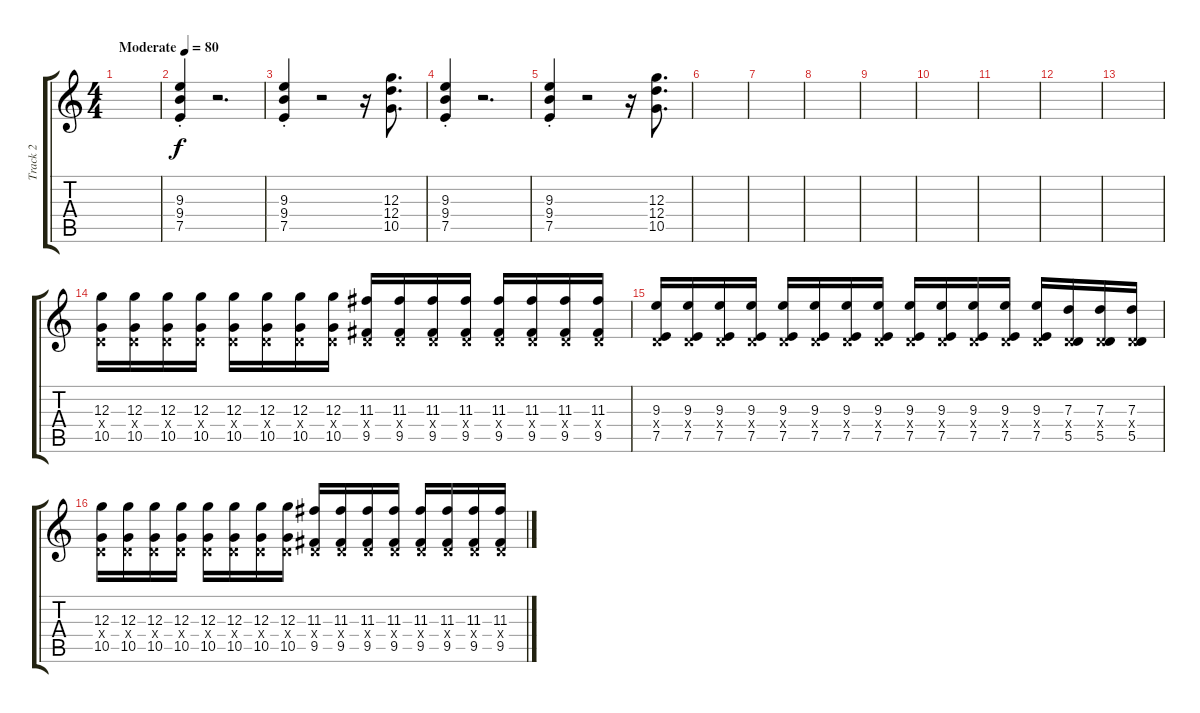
\track ("Track 2" "Track 2") {instrument overdrivenguitar}
\staff {score tabs}
\tuning (E4 B3 G3 D3 A2 E2) {hide}
\ts (4 4)
\tempo (80 "Moderate")
\clef g2
\ks c
|
(9.3{st} 9.4{st} 7.5{st}).4 r.2{d} |
(9.3{st} 9.4{st} 7.5{st}).4 r.2 r.16 (12.3 12.4 10.5).8{d} |
(9.3{st} 9.4{st} 7.5{st}).4 r.2{d} |
(9.3{st} 9.4{st} 7.5{st}).4 r.2 r.16 (12.3 12.4 10.5).8{d} |
|
|
|
|
|
|
|
|
(12.3 0.4{x} 10.5).16{volume 9} (12.3 0.4{x} 10.5).16 (12.3 0.4{x} 10.5).16 (12.3 0.4{x} 10.5).16 (12.3 0.4{x} 10.5).16 (12.3 0.4{x} 10.5).16 (12.3 0.4{x} 10.5).16 (12.3 0.4{x} 10.5).16 (11.3 0.4{x} 9.5).16 (11.3 0.4{x} 9.5).16 (11.3 0.4{x} 9.5).16 (11.3 0.4{x} 9.5).16 (11.3 0.4{x} 9.5).16 (11.3 0.4{x} 9.5).16 (11.3 0.4{x} 9.5).16 (11.3 0.4{x} 9.5).16 |
(9.3 0.4{x} 7.5).16 (9.3 0.4{x} 7.5).16 (9.3 0.4{x} 7.5).16 (9.3 0.4{x} 7.5).16 (9.3 0.4{x} 7.5).16 (9.3 0.4{x} 7.5).16 (9.3 0.4{x} 7.5).16 (9.3 0.4{x} 7.5).16 (9.3 0.4{x} 7.5).16 (9.3 0.4{x} 7.5).16 (9.3 0.4{x} 7.5).16 (9.3 0.4{x} 7.5).16 (9.3 0.4{x} 7.5).16 (7.3 0.4{x} 5.5).16 (7.3 0.4{x} 5.5).16 (7.3 0.4{x} 5.5).16 |
(12.3 0.4{x} 10.5).16 (12.3 0.4{x} 10.5).16 (12.3 0.4{x} 10.5).16 (12.3 0.4{x} 10.5).16 (12.3 0.4{x} 10.5).16 (12.3 0.4{x} 10.5).16 (12.3 0.4{x} 10.5).16 (12.3 0.4{x} 10.5).16 (11.3 0.4{x} 9.5).16 (11.3 0.4{x} 9.5).16 (11.3 0.4{x} 9.5).16 (11.3 0.4{x} 9.5).16 (11.3 0.4{x} 9.5).16 (11.3 0.4{x} 9.5).16 (11.3 0.4{x} 9.5).16 (11.3 0.4{x} 9.5).16
